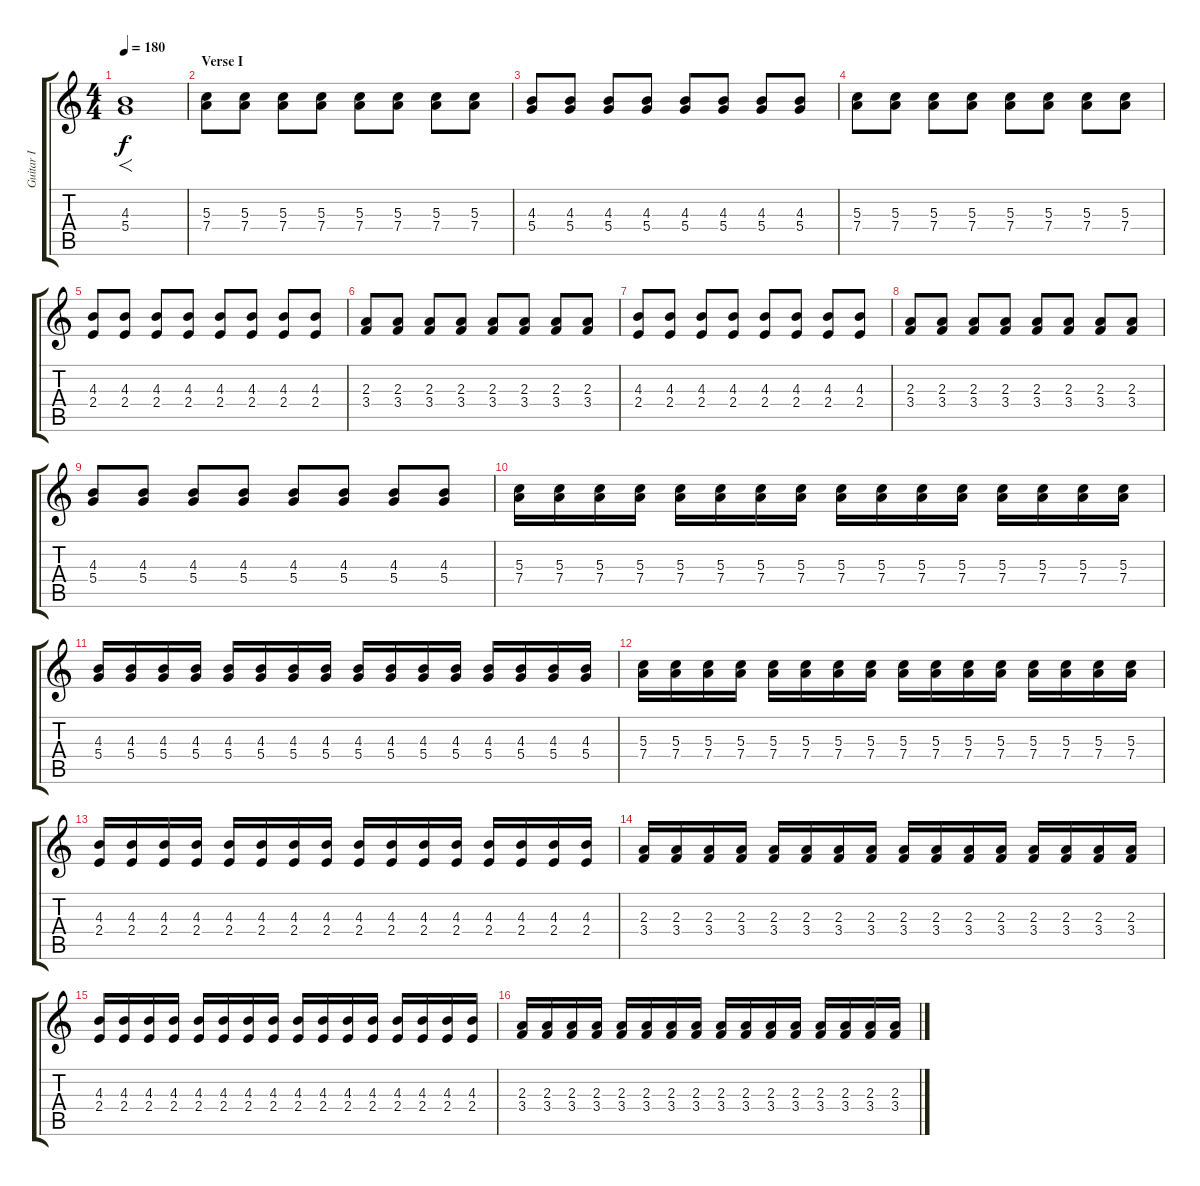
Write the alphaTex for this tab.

\track ("Guitar I" "Guitar I") {instrument distortionguitar}
\staff {score tabs}
\tuning (E4 B3 G3 D3 A2 E2) {hide}
\ts (4 4)
\tempo 180
\clef g2
\ks c
(4.3 5.4).1{f dy f} |
\section ("" "Verse I")
(5.3 7.4).8 (5.3 7.4).8 (5.3 7.4).8 (5.3 7.4).8 (5.3 7.4).8 (5.3 7.4).8 (5.3 7.4).8 (5.3 7.4).8 |
(4.3 5.4).8 (4.3 5.4).8 (4.3 5.4).8 (4.3 5.4).8 (4.3 5.4).8 (4.3 5.4).8 (4.3 5.4).8 (4.3 5.4).8 |
(5.3 7.4).8 (5.3 7.4).8 (5.3 7.4).8 (5.3 7.4).8 (5.3 7.4).8 (5.3 7.4).8 (5.3 7.4).8 (5.3 7.4).8 |
(4.3 2.4).8 (4.3 2.4).8 (4.3 2.4).8 (4.3 2.4).8 (4.3 2.4).8 (4.3 2.4).8 (4.3 2.4).8 (4.3 2.4).8 |
(2.3 3.4).8 (2.3 3.4).8 (2.3 3.4).8 (2.3 3.4).8 (2.3 3.4).8 (2.3 3.4).8 (2.3 3.4).8 (2.3 3.4).8 |
(4.3 2.4).8 (4.3 2.4).8 (4.3 2.4).8 (4.3 2.4).8 (4.3 2.4).8 (4.3 2.4).8 (4.3 2.4).8 (4.3 2.4).8 |
(2.3 3.4).8 (2.3 3.4).8 (2.3 3.4).8 (2.3 3.4).8 (2.3 3.4).8 (2.3 3.4).8 (2.3 3.4).8 (2.3 3.4).8 |
(4.3 5.4).8 (4.3 5.4).8 (4.3 5.4).8 (4.3 5.4).8 (4.3 5.4).8 (4.3 5.4).8 (4.3 5.4).8 (4.3 5.4).8 |
(5.3 7.4).16 (5.3 7.4).16 (5.3 7.4).16 (5.3 7.4).16 (5.3 7.4).16 (5.3 7.4).16 (5.3 7.4).16 (5.3 7.4).16 (5.3 7.4).16 (5.3 7.4).16 (5.3 7.4).16 (5.3 7.4).16 (5.3 7.4).16 (5.3 7.4).16 (5.3 7.4).16 (5.3 7.4).16 |
(4.3 5.4).16 (4.3 5.4).16 (4.3 5.4).16 (4.3 5.4).16 (4.3 5.4).16 (4.3 5.4).16 (4.3 5.4).16 (4.3 5.4).16 (4.3 5.4).16 (4.3 5.4).16 (4.3 5.4).16 (4.3 5.4).16 (4.3 5.4).16 (4.3 5.4).16 (4.3 5.4).16 (4.3 5.4).16 |
(5.3 7.4).16 (5.3 7.4).16 (5.3 7.4).16 (5.3 7.4).16 (5.3 7.4).16 (5.3 7.4).16 (5.3 7.4).16 (5.3 7.4).16 (5.3 7.4).16 (5.3 7.4).16 (5.3 7.4).16 (5.3 7.4).16 (5.3 7.4).16 (5.3 7.4).16 (5.3 7.4).16 (5.3 7.4).16 |
(4.3 2.4).16 (4.3 2.4).16 (4.3 2.4).16 (4.3 2.4).16 (4.3 2.4).16 (4.3 2.4).16 (4.3 2.4).16 (4.3 2.4).16 (4.3 2.4).16 (4.3 2.4).16 (4.3 2.4).16 (4.3 2.4).16 (4.3 2.4).16 (4.3 2.4).16 (4.3 2.4).16 (4.3 2.4).16 |
(2.3 3.4).16 (2.3 3.4).16 (2.3 3.4).16 (2.3 3.4).16 (2.3 3.4).16 (2.3 3.4).16 (2.3 3.4).16 (2.3 3.4).16 (2.3 3.4).16 (2.3 3.4).16 (2.3 3.4).16 (2.3 3.4).16 (2.3 3.4).16 (2.3 3.4).16 (2.3 3.4).16 (2.3 3.4).16 |
(4.3 2.4).16 (4.3 2.4).16 (4.3 2.4).16 (4.3 2.4).16 (4.3 2.4).16 (4.3 2.4).16 (4.3 2.4).16 (4.3 2.4).16 (4.3 2.4).16 (4.3 2.4).16 (4.3 2.4).16 (4.3 2.4).16 (4.3 2.4).16 (4.3 2.4).16 (4.3 2.4).16 (4.3 2.4).16 |
(2.3 3.4).16 (2.3 3.4).16 (2.3 3.4).16 (2.3 3.4).16 (2.3 3.4).16 (2.3 3.4).16 (2.3 3.4).16 (2.3 3.4).16 (2.3 3.4).16 (2.3 3.4).16 (2.3 3.4).16 (2.3 3.4).16 (2.3 3.4).16 (2.3 3.4).16 (2.3 3.4).16 (2.3 3.4).16
